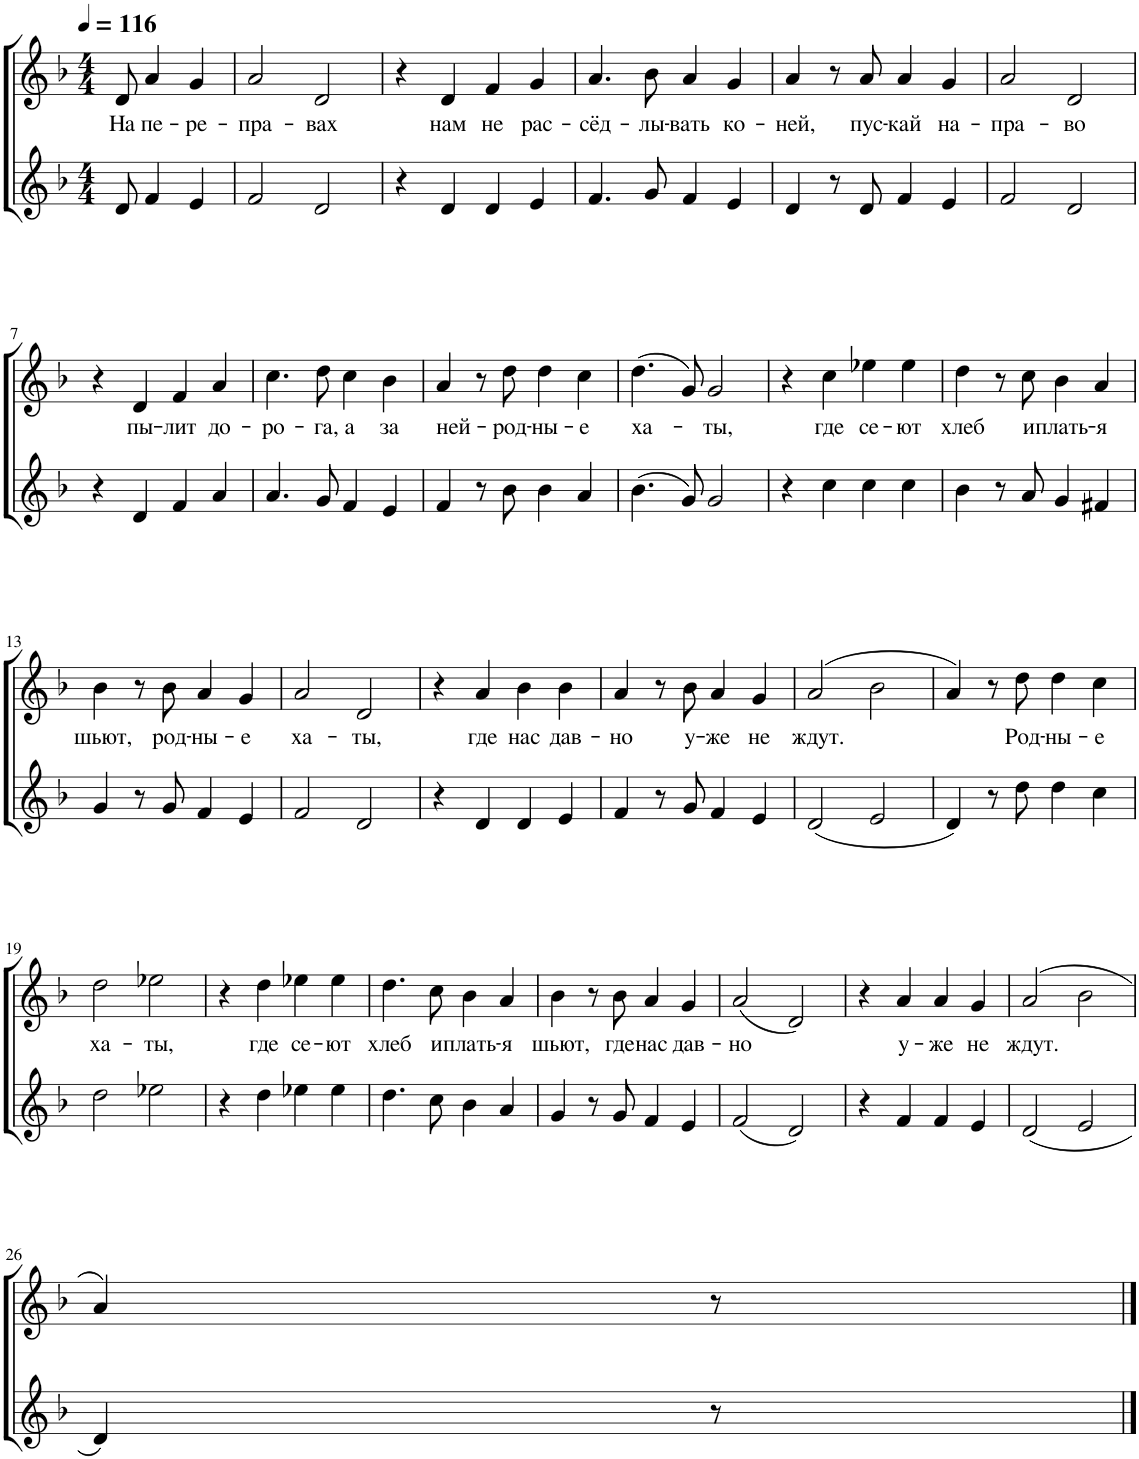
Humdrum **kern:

**kern	**kern	**text
*part2	*part1	*part1
*staff2	*staff1	*staff1
*I"Голос	*I"Голос	*
*clefG2	*clefG2	*
*Trd4c7	*	*
*k[b-]	*k[b-]	*
*M4/4	*M4/4	*
*MM116	*MM116	*
=1	=1	=1
!	!	!LO:LY:b
8d/	8d/	На
!	!	!LO:LY:b
4f/	4a/	пе-
!	!	!LO:LY:b
4e/	4g/	-ре-
=2	=2	=2
!	!	!LO:LY:b
2f/	2a/	-пра-
!	!	!LO:LY:b
2d/	2d/	-вах
=3	=3	=3
4r	4r	.
!	!	!LO:LY:b
4d/	4d/	нам
!	!	!LO:LY:b
4d/	4f/	не
!	!	!LO:LY:b
4e/	4g/	рас-
=4	=4	=4
!	!	!LO:LY:b
4.f/	4.a/	-сёд-
!	!	!LO:LY:b
8g/	8b-\	-лы-
!	!	!LO:LY:b
4f/	4a/	-вать
!	!	!LO:LY:b
4e/	4g/	ко-
=5	=5	=5
!	!	!LO:LY:b
4d/	4a/	-ней,
8r	8r	.
!	!	!LO:LY:b
8d/	8a/	пус-
!	!	!LO:LY:b
4f/	4a/	-кай
!	!	!LO:LY:b
4e/	4g/	на-
=6	=6	=6
!	!	!LO:LY:b
2f/	2a/	-пра-
!	!	!LO:LY:b
2d/	2d/	-во
!!LO:LB:g=z
=7	=7	=7
4r	4r	.
!	!	!LO:LY:b
4d/	4d/	пы-
!	!	!LO:LY:b
4f/	4f/	-лит
!	!	!LO:LY:b
4a/	4a/	до-
=8	=8	=8
!	!	!LO:LY:b
4.a/	4.cc\	-ро-
!	!	!LO:LY:b
8g/	8dd\	-га,
!	!	!LO:LY:b
4f/	4cc\	а
!	!	!LO:LY:b
4e/	4b-\	за
=9	=9	=9
!	!	!LO:LY:b
4f/	4a/	ней-
8r	8r	.
!	!	!LO:LY:b
8b-\	8dd\	-род-
!	!	!LO:LY:b
4b-\	4dd\	-ны-
!	!	!LO:LY:b
4a/	4cc\	-е
=10	=10	=10
!	!	!LO:LY:b
(4.b-\	(4.dd\	ха-
8g/)	8g/)	.
!	!	!LO:LY:b
2g/	2g/	-ты,
=11	=11	=11
4r	4r	.
!	!	!LO:LY:b
4cc\	4cc\	где
!	!	!LO:LY:b
4cc\	4ee-X\	се-
!	!	!LO:LY:b
4cc\	4ee-\	-ют
=12	=12	=12
!	!	!LO:LY:b
4b-\	4dd\	хлеб
8r	8r	.
!	!	!LO:LY:b
8a/	8cc\	и
!	!	!LO:LY:b
4g/	4b-\	плать-
!	!	!LO:LY:b
4f#X/	4a/	-я
!!LO:LB:g=z
=13	=13	=13
!	!	!LO:LY:b
4g/	4b-\	шьют,
8r	8r	.
!	!	!LO:LY:b
8g/	8b-\	род-
!	!	!LO:LY:b
4f/	4a/	-ны-
!	!	!LO:LY:b
4e/	4g/	-е
=14	=14	=14
!	!	!LO:LY:b
2f/	2a/	ха-
!	!	!LO:LY:b
2d/	2d/	-ты,
=15	=15	=15
4r	4r	.
!	!	!LO:LY:b
4d/	4a/	где
!	!	!LO:LY:b
4d/	4b-\	нас
!	!	!LO:LY:b
4e/	4b-\	дав-
=16	=16	=16
!	!	!LO:LY:b
4f/	4a/	-но
8r	8r	.
!	!	!LO:LY:b
8g/	8b-\	у-
!	!	!LO:LY:b
4f/	4a/	-же
!	!	!LO:LY:b
4e/	4g/	не
=17	=17	=17
!	!	!LO:LY:b
(2d/	(2a/	ждут.
2e/	2b-\	.
=18	=18	=18
4d/)	4a/)	.
8r	8r	.
!	!	!LO:LY:b
8dd\	8dd\	Род-
!	!	!LO:LY:b
4dd\	4dd\	-ны-
!	!	!LO:LY:b
4cc\	4cc\	-е
!!LO:LB:g=z
=19	=19	=19
!	!	!LO:LY:b
2dd\	2dd\	ха-
!	!	!LO:LY:b
2ee-X\	2ee-X\	-ты,
=20	=20	=20
4r	4r	.
!	!	!LO:LY:b
4dd\	4dd\	где
!	!	!LO:LY:b
4ee-X\	4ee-X\	се-
!	!	!LO:LY:b
4ee-\	4ee-\	-ют
=21	=21	=21
!	!	!LO:LY:b
4.dd\	4.dd\	хлеб
!	!	!LO:LY:b
8cc\	8cc\	и
!	!	!LO:LY:b
4b-\	4b-\	плать-
!	!	!LO:LY:b
4a/	4a/	-я
=22	=22	=22
!	!	!LO:LY:b
4g/	4b-\	шьют,
8r	8r	.
!	!	!LO:LY:b
8g/	8b-\	где
!	!	!LO:LY:b
4f/	4a/	нас
!	!	!LO:LY:b
4e/	4g/	дав-
=23	=23	=23
!	!	!LO:LY:b
(2f/	(2a/	-но
2d/)	2d/)	.
=24	=24	=24
4r	4r	.
!	!	!LO:LY:b
4f/	4a/	у-
!	!	!LO:LY:b
4f/	4a/	-же
!	!	!LO:LY:b
4e/	4g/	не
=25	=25	=25
!	!	!LO:LY:b
(2d/	(2a/	ждут.
2e/	2b-\	.
!!LO:LB:g=z
=26	=26	=26
4d/)	4a/)	.
8r	8r	.
==	==	==
*-	*-	*-
